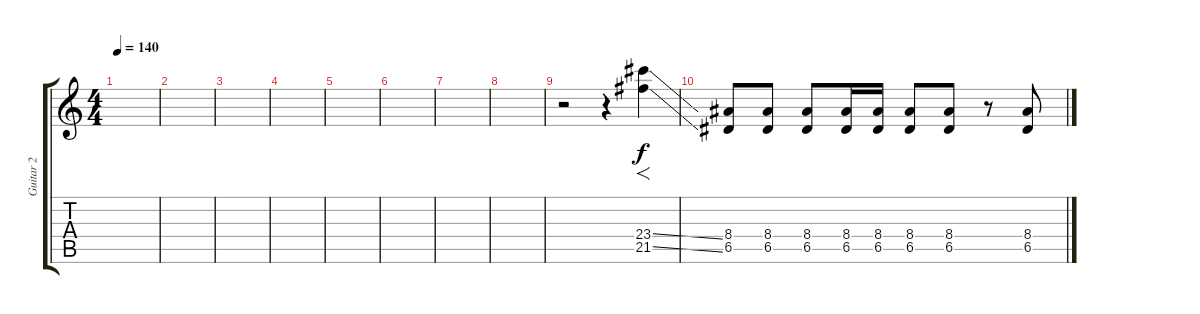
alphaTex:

\track ("Guitar 2" "Guitar 2") {instrument overdrivenguitar}
\staff {score tabs}
\tuning (E4 B3 G3 D3 A2 E2) {hide}
\ts (4 4)
\tempo 140
\clef g2
\ks c
|
|
|
|
|
|
|
|
r.2 r.4 (23.4{ss} 21.5{ss}).4{f} |
(8.4 6.5).8 (8.4 6.5).8 (8.4 6.5).8 (8.4 6.5).16 (8.4 6.5).16 (8.4 6.5).8 (8.4 6.5).8 r.8 (8.4 6.5).8
